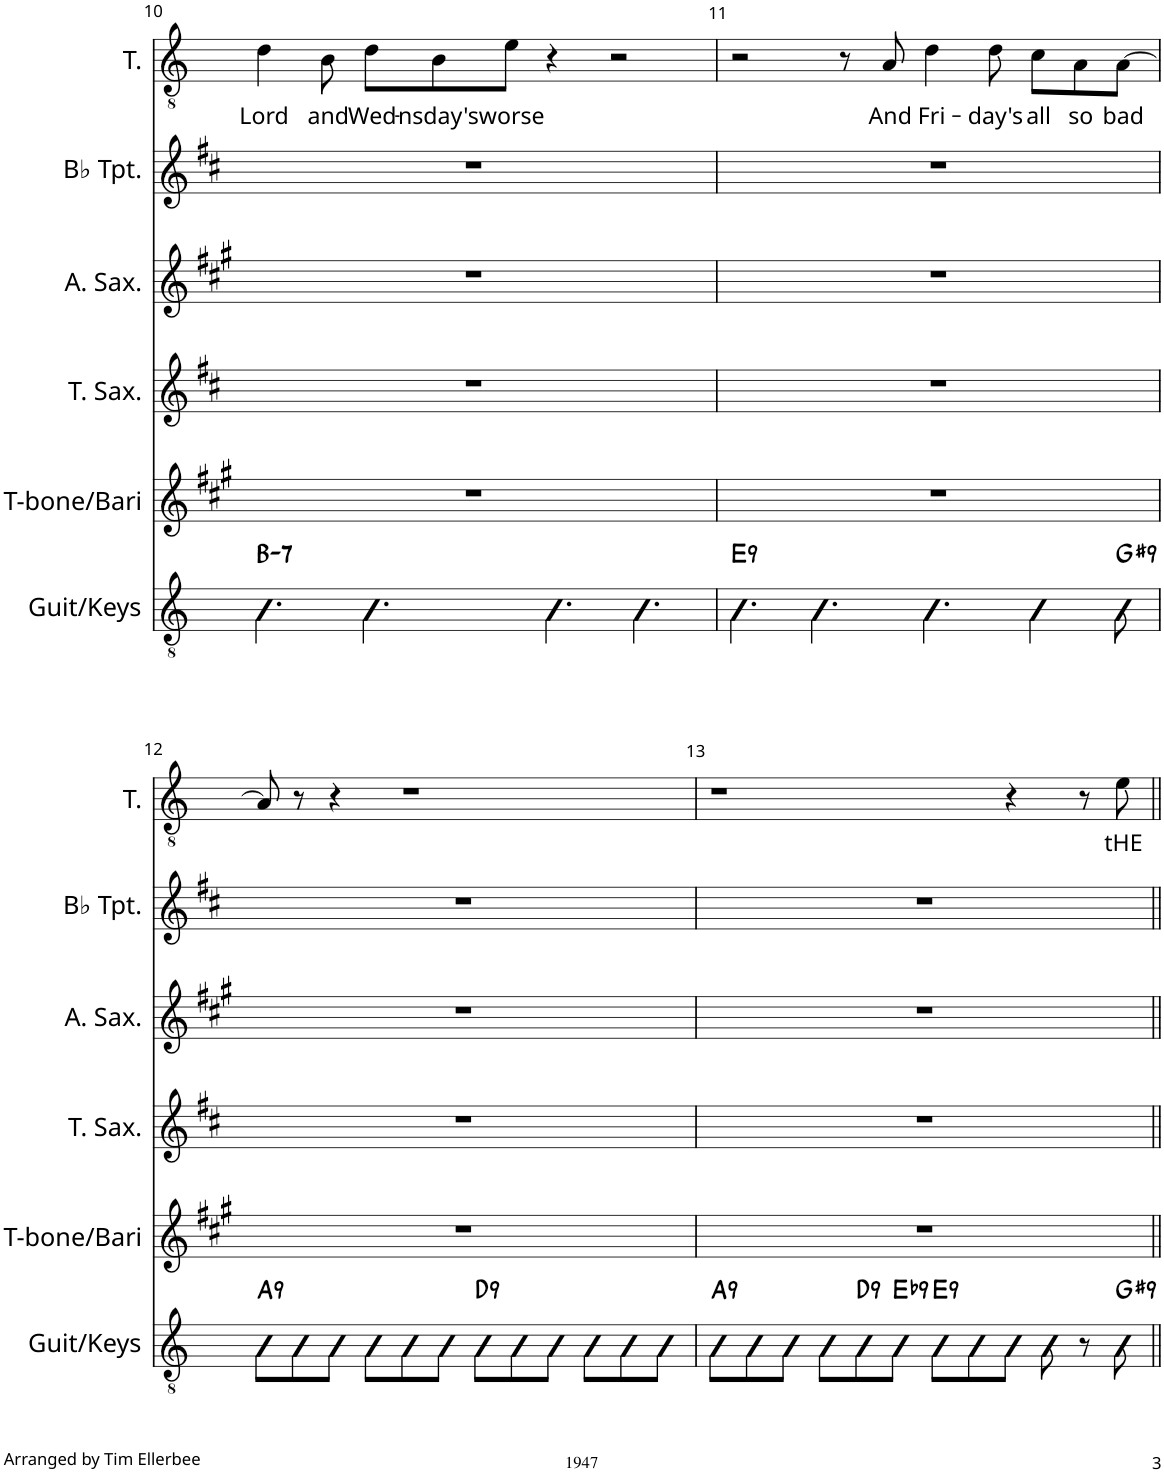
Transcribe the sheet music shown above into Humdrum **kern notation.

**kern	**harte	**kern	**kern	**kern	**kern	**kern	**text
*part6	*part6	*part5	*part4	*part3	*part2	*part1	*part1
*staff6	*	*staff5	*staff4	*staff3	*staff2	*staff1	*staff1
*I"Guit/Keys	*	*I"T-bone/Bari	*I"Tenor Saxophone	*I"Alto Saxophone	*I"Bb Trumpet	*I"Tenor	*
*I'Guit/Keys	*	*I'T-bone/Bari	*I'T. Sax.	*I'A. Sax.	*I'Bb Tpt.	*I'T.	*
!!LO:PB:g=z
*clefGv2	*	*clefG2	*clefG2	*clefG2	*clefG2	*clefGv2	*
*	*	*Trd12c21	*Trd8c14	*Trd5c9	*Trd1c2	*Trd1c2	*
*k[]	*	*k[f#c#g#]	*k[f#c#]	*k[f#c#g#]	*k[f#c#]	*k[]	*
*M12/8	*	*M12/8	*M12/8	*M12/8	*M12/8	*M12/8	*
=10	=10	=10	=10	=10	=10	=10	=10
!	!LO:H:kt=7	!	!	!	!	!	!LO:LY:b
4.B\	B:min7	1.r	1.r	1.r	1.r	4d\	Lord
!	!	!	!	!	!	!	!LO:LY:b
.	.	.	.	.	.	8B\	and
!	!	!	!	!	!	!	!LO:LY:b
4.B\	.	.	.	.	.	8d\L	Wed-
!	!	!	!	!	!	!	!LO:LY:b
.	.	.	.	.	.	8B\	-nsday's
!	!	!	!	!	!	!	!LO:LY:b
.	.	.	.	.	.	8e\J	worse
4.B\	.	.	.	.	.	4r	.
.	.	.	.	.	.	2r	.
4.B\	.	.	.	.	.	.	.
=11	=11	=11	=11	=11	=11	=11	=11
!	!LO:H:kt=9	!	!	!	!	!	!
4.B\	E:9	1.r	1.r	1.r	1.r	2r	.
4.B\	.	.	.	.	.	.	.
.	.	.	.	.	.	8r	.
!	!	!	!	!	!	!	!LO:LY:b
.	.	.	.	.	.	8A/	And
!	!	!	!	!	!	!	!LO:LY:b
4.B\	.	.	.	.	.	4d\	Fri-
!	!	!	!	!	!	!	!LO:LY:b
.	.	.	.	.	.	8d\	-day's
!	!	!	!	!	!	!	!LO:LY:b
4B\	.	.	.	.	.	8c\L	all
!	!	!	!	!	!	!	!LO:LY:b
.	.	.	.	.	.	8A\	so
!	!LO:H:kt=9	!	!	!	!	!	!LO:LY:b
8Bn\	G#:9	.	.	.	.	[8A\J	bad
!!LO:LB:g=z
=12	=12	=12	=12	=12	=12	=12	=12
!	!LO:H:kt=9	!	!	!	!	!	!
8B\L	A:9	1.r	1.r	1.r	1.r	8A/]	.
8B\	.	.	.	.	.	8r	.
8B\J	.	.	.	.	.	4r	.
8B\L	.	.	.	.	.	.	.
8B\	.	.	.	.	.	1r	.
8B\J	.	.	.	.	.	.	.
!	!LO:H:kt=9	!	!	!	!	!	!
8B\L	D:9	.	.	.	.	.	.
8B\	.	.	.	.	.	.	.
8B\J	.	.	.	.	.	.	.
8B\L	.	.	.	.	.	.	.
8B\	.	.	.	.	.	.	.
8B\J	.	.	.	.	.	.	.
=13	=13	=13	=13	=13	=13	=13	=13
!	!LO:H:kt=9	!	!	!	!	!	!
8B\L	A:9	1.r	1.r	1.r	1.r	1r	.
8B\	.	.	.	.	.	.	.
8B\J	.	.	.	.	.	.	.
8B\L	.	.	.	.	.	.	.
!	!LO:H:kt=9	!	!	!	!	!	!
8B\	D:9	.	.	.	.	.	.
!	!LO:H:kt=9	!	!	!	!	!	!
8Bn\J	Eb:9	.	.	.	.	.	.
!	!LO:H:kt=9	!	!	!	!	!	!
8B\L	E:9	.	.	.	.	.	.
8B\	.	.	.	.	.	.	.
8B\J	.	.	.	.	.	4r	.
8B\	.	.	.	.	.	.	.
8r	.	.	.	.	.	8r	.
!	!LO:H:kt=9	!	!	!	!	!	!LO:LY:b
8Bn\	G#:9	.	.	.	.	8e\	tHE
=||	=||	=||	=||	=||	=||	=||	=||
*-	*-	*-	*-	*-	*-	*-	*-
